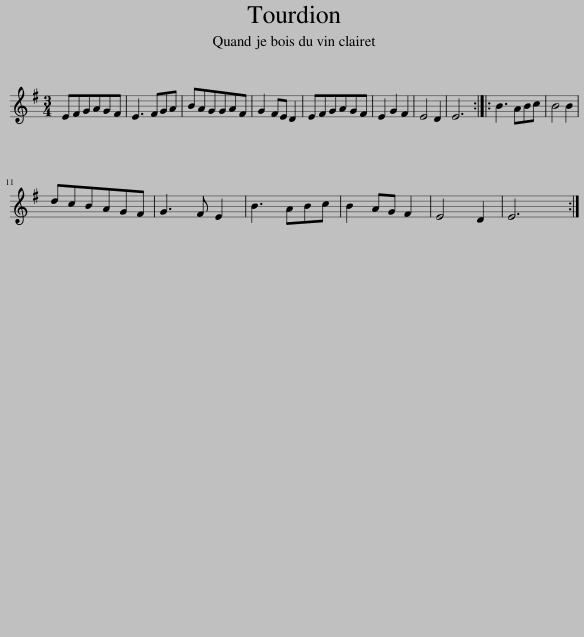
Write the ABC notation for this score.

X:1
L:1/8
M:3/4
I:linebreak $
K:Emin
V:1 treble
V:1
 EFGAGF | E3 FGA | BAGGAF | G2 FE D2 | EFGAGF | %5
 E2 G2 F2 | E4 D2 | E6 :: B3 ABc | B4 B2 |$ %10
 dcBAGF | G3 F E2 | B3 ABc | B2 AG F2 | E4 D2 | %15
 E6 :| %16
